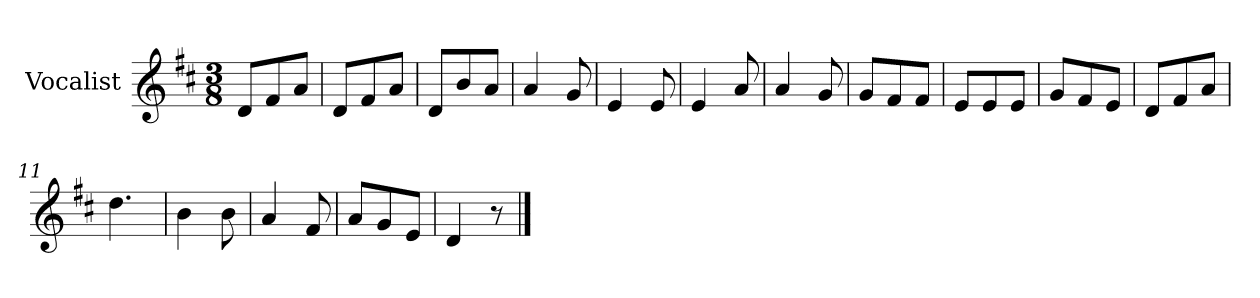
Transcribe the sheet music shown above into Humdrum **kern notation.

**kern
*part1
*staff1
*I"Vocalist
*k[f#c#]
*D:
*M3/8
=
8dL
8f#
8aJ
=1
8dL
8f#
8aJ
=2
8dL
8b
8aJ
=3
4a
8g
=4
4e
8e
=5
4e
8a
=6
4a
8g
=7
8gL
8f#
8f#J
=8
8eL
8e
8eJ
=9
8gL
8f#
8eJ
=10
8dL
8f#
8aJ
=11
4.dd
=12
4b
8b
=13
4a
8f#
=14
8aL
8g
8eJ
=15
4d
8r
==
*-
